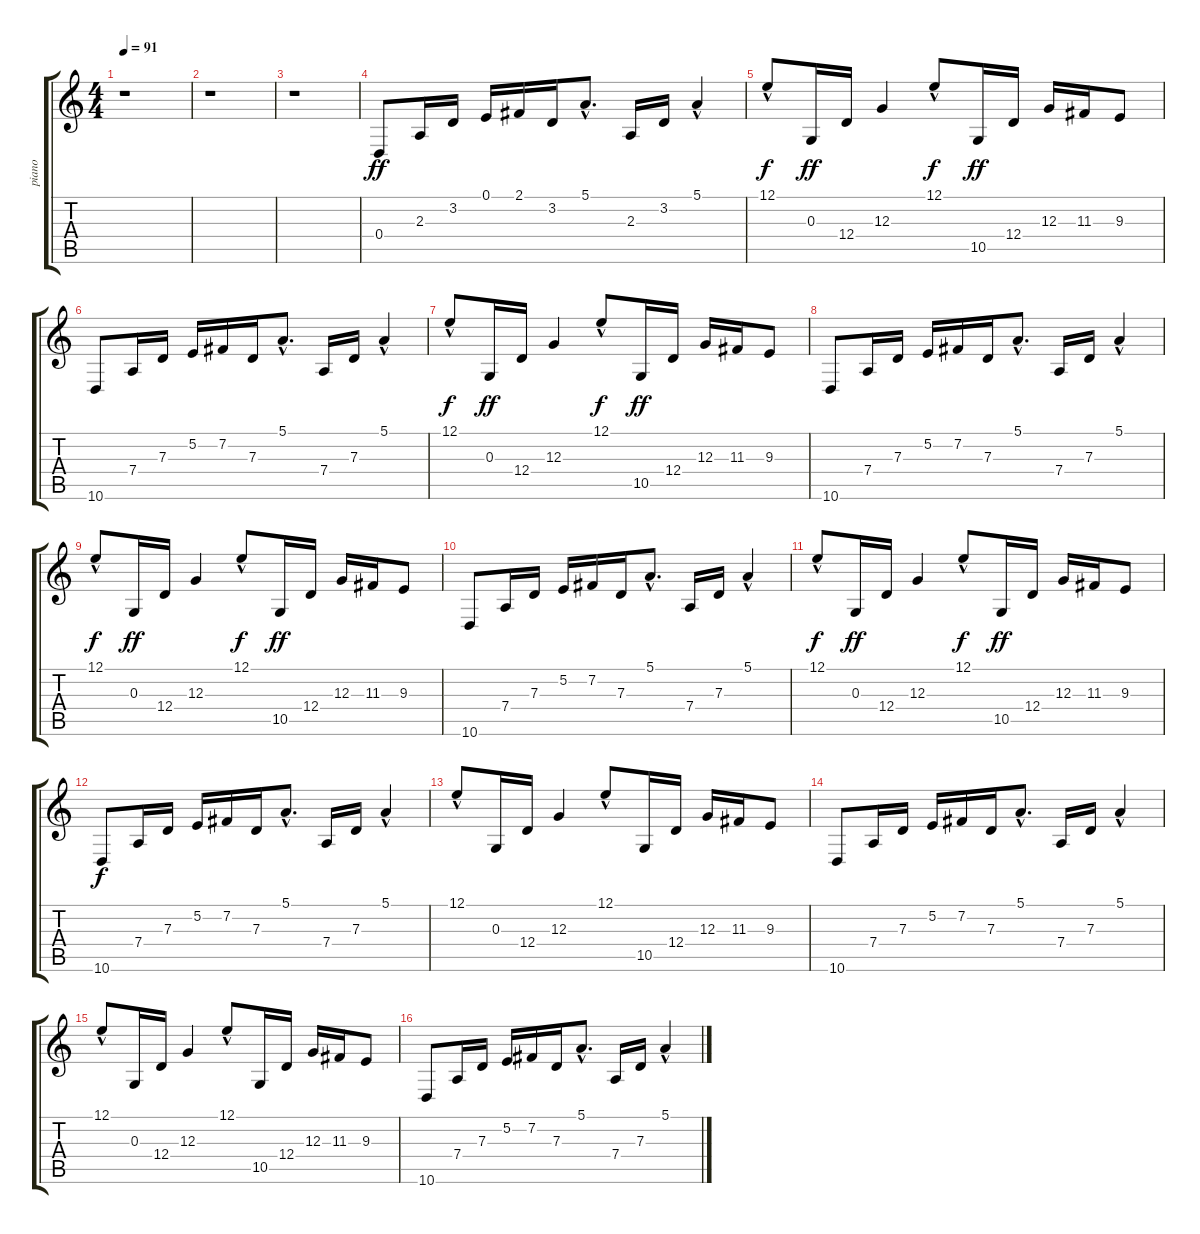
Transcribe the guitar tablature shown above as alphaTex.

\track ("piano" "piano") {instrument electricgrandpiano}
\staff {score tabs}
\tuning (E4 B3 G3 D3 A2 E2) {hide}
\ts (4 4)
\tempo 91
\clef g2
\ks c
r.1{dy ff} |
r.1 |
r.1 |
0.4.8 2.3.16 3.2.16 0.1.16 2.1.16 3.2.16 5.1{hac}.8{d} 2.3.16 3.2.16 5.1{hac}.4 |
12.1{hac}.8{dy f} 0.3.16{dy ff} 12.4.16 12.3.4 12.1{hac}.8{dy f} 10.5.16{dy ff} 12.4.16 12.3.16 11.3.16 9.3.8 |
10.6.8 7.4.16 7.3.16 5.2.16 7.2.16 7.3.16 5.1{hac}.8{d} 7.4.16 7.3.16 5.1{hac}.4 |
12.1{hac}.8{dy f} 0.3.16{dy ff} 12.4.16 12.3.4 12.1{hac}.8{dy f} 10.5.16{dy ff} 12.4.16 12.3.16 11.3.16 9.3.8 |
10.6.8 7.4.16 7.3.16 5.2.16 7.2.16 7.3.16 5.1{hac}.8{d} 7.4.16 7.3.16 5.1{hac}.4 |
12.1{hac}.8{dy f} 0.3.16{dy ff} 12.4.16 12.3.4 12.1{hac}.8{dy f} 10.5.16{dy ff} 12.4.16 12.3.16 11.3.16 9.3.8 |
10.6.8 7.4.16 7.3.16 5.2.16 7.2.16 7.3.16 5.1{hac}.8{d} 7.4.16 7.3.16 5.1{hac}.4 |
12.1{hac}.8{dy f} 0.3.16{dy ff} 12.4.16 12.3.4 12.1{hac}.8{dy f} 10.5.16{dy ff} 12.4.16 12.3.16 11.3.16 9.3.8 |
10.6.8{dy f} 7.4.16 7.3.16 5.2.16 7.2.16 7.3.16 5.1{hac}.8{d} 7.4.16 7.3.16 5.1{hac}.4 |
12.1{hac}.8 0.3.16 12.4.16 12.3.4 12.1{hac}.8 10.5.16 12.4.16 12.3.16 11.3.16 9.3.8 |
10.6.8 7.4.16 7.3.16 5.2.16 7.2.16 7.3.16 5.1{hac}.8{d} 7.4.16 7.3.16 5.1{hac}.4 |
12.1{hac}.8 0.3.16 12.4.16 12.3.4 12.1{hac}.8 10.5.16 12.4.16 12.3.16 11.3.16 9.3.8 |
10.6.8 7.4.16 7.3.16 5.2.16 7.2.16 7.3.16 5.1{hac}.8{d} 7.4.16 7.3.16 5.1{hac}.4
